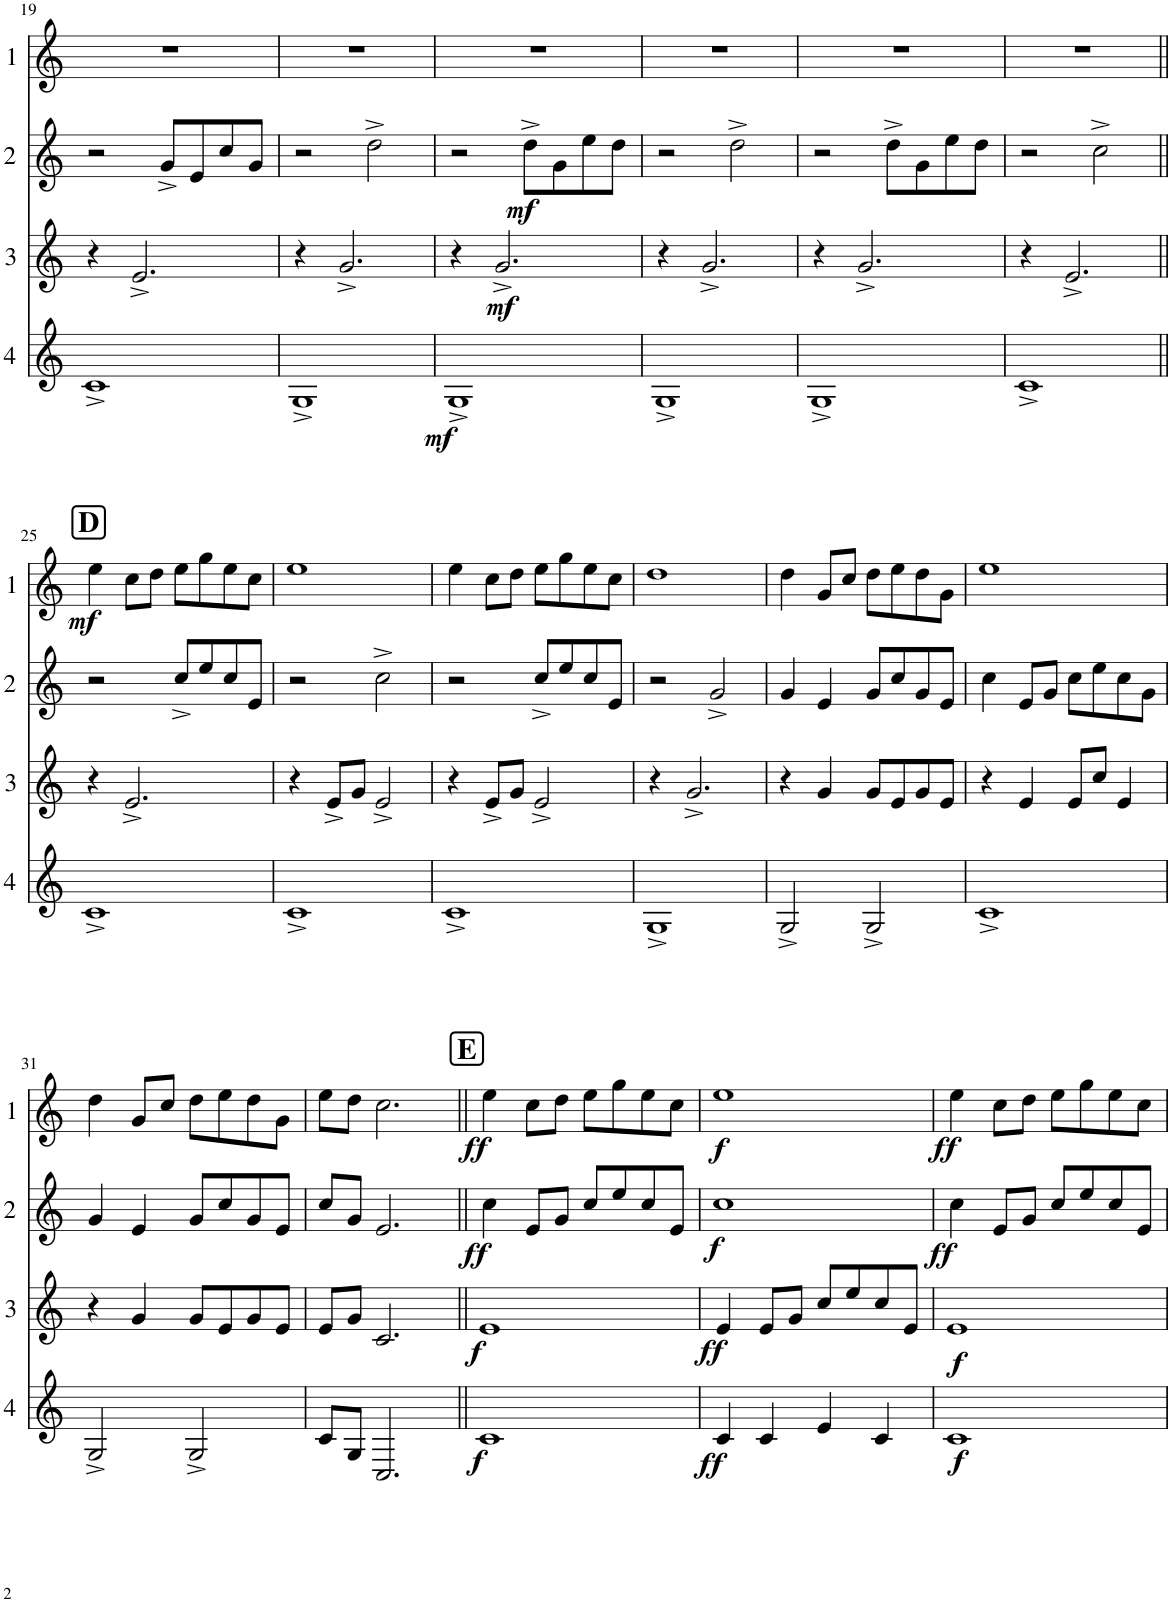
**kern	**dynam	**kern	**dynam	**kern	**dynam	**kern	**dynam
*part4	*part4	*part3	*part3	*part2	*part2	*part1	*part1
*staff4	*staff4	*staff3	*staff3	*staff2	*staff2	*staff1	*staff1
*I"Cor 4	*	*I"Cor 3	*	*I"Cor 2	*	*I"Cor 1	*
!!LO:PB:g=z
*clefG2	*	*clefG2	*	*clefG2	*	*clefG2	*
*Trd4c7	*	*Trd4c7	*	*Trd4c7	*	*Trd4c7	*
*k[]	*	*k[]	*	*k[]	*	*k[]	*
*M4/4	*	*M4/4	*	*M4/4	*	*M4/4	*
=19	=19	=19	=19	=19	=19	=19	=19
1c^	.	4r	.	2r	.	1r	.
.	.	2.e^/	.	.	.	.	.
.	.	.	.	8g^/L	.	.	.
.	.	.	.	8e/	.	.	.
.	.	.	.	8cc/	.	.	.
.	.	.	.	8g/J	.	.	.
=20	=20	=20	=20	=20	=20	=20	=20
1G^	.	4r	.	2r	.	1r	.
.	.	2.g^/	.	.	.	.	.
.	.	.	.	2dd^\	.	.	.
=21	=21	=21	=21	=21	=21	=21	=21
!	!LO:DY:b	!	!	!	!	!	!
1G^	mf	4r	.	2r	.	1r	.
!	!	!	!LO:DY:b	!	!	!	!
.	.	2.g^/	mf	.	.	.	.
!	!	!	!	!	!LO:DY:b	!	!
.	.	.	.	8dd^\L	mf	.	.
.	.	.	.	8g\	.	.	.
.	.	.	.	8ee\	.	.	.
.	.	.	.	8dd\J	.	.	.
=22	=22	=22	=22	=22	=22	=22	=22
1G^	.	4r	.	2r	.	1r	.
.	.	2.g^/	.	.	.	.	.
.	.	.	.	2dd^\	.	.	.
=23	=23	=23	=23	=23	=23	=23	=23
1G^	.	4r	.	2r	.	1r	.
.	.	2.g^/	.	.	.	.	.
.	.	.	.	8dd^\L	.	.	.
.	.	.	.	8g\	.	.	.
.	.	.	.	8ee\	.	.	.
.	.	.	.	8dd\J	.	.	.
=24	=24	=24	=24	=24	=24	=24	=24
1c^	.	4r	.	2r	.	1r	.
.	.	2.e^/	.	.	.	.	.
.	.	.	.	2cc^\	.	.	.
!!LO:LB:g=z
!!LO:REH:place=s1:a:B:cj:fs=14:t=D
=25||	=25||	=25||	=25||	=25||	=25||	=25||	=25||
!	!	!	!	!	!	!	!LO:DY:b
1c^	.	4r	.	2r	.	4ee\	mf
.	.	2.e^/	.	.	.	8cc\L	.
.	.	.	.	.	.	8dd\J	.
.	.	.	.	8cc^/L	.	8ee\L	.
.	.	.	.	8ee/	.	8gg\	.
.	.	.	.	8cc/	.	8ee\	.
.	.	.	.	8e/J	.	8cc\J	.
=26	=26	=26	=26	=26	=26	=26	=26
1c^	.	4r	.	2r	.	1ee	.
.	.	8e^/L	.	.	.	.	.
.	.	8g/J	.	.	.	.	.
.	.	2e^/	.	2cc^\	.	.	.
=27	=27	=27	=27	=27	=27	=27	=27
1c^	.	4r	.	2r	.	4ee\	.
.	.	8e^/L	.	.	.	8cc\L	.
.	.	8g/J	.	.	.	8dd\J	.
.	.	2e^/	.	8cc^/L	.	8ee\L	.
.	.	.	.	8ee/	.	8gg\	.
.	.	.	.	8cc/	.	8ee\	.
.	.	.	.	8e/J	.	8cc\J	.
=28	=28	=28	=28	=28	=28	=28	=28
1G^	.	4r	.	2r	.	1dd	.
.	.	2.g^/	.	.	.	.	.
.	.	.	.	2g^/	.	.	.
=29	=29	=29	=29	=29	=29	=29	=29
2G^/	.	4r	.	4g/	.	4dd\	.
.	.	4g/	.	4e/	.	8g/L	.
.	.	.	.	.	.	8cc/J	.
2G^/	.	8g/L	.	8g/L	.	8dd\L	.
.	.	8e/	.	8cc/	.	8ee\	.
.	.	8g/	.	8g/	.	8dd\	.
.	.	8e/J	.	8e/J	.	8g\J	.
=30	=30	=30	=30	=30	=30	=30	=30
1c^	.	4r	.	4cc\	.	1ee	.
.	.	4e/	.	8e/L	.	.	.
.	.	.	.	8g/J	.	.	.
.	.	8e/L	.	8cc\L	.	.	.
.	.	8cc/J	.	8ee\	.	.	.
.	.	4e/	.	8cc\	.	.	.
.	.	.	.	8g\J	.	.	.
!!LO:LB:g=z
=31	=31	=31	=31	=31	=31	=31	=31
2G^/	.	4r	.	4g/	.	4dd\	.
.	.	4g/	.	4e/	.	8g/L	.
.	.	.	.	.	.	8cc/J	.
2G^/	.	8g/L	.	8g/L	.	8dd\L	.
.	.	8e/	.	8cc/	.	8ee\	.
.	.	8g/	.	8g/	.	8dd\	.
.	.	8e/J	.	8e/J	.	8g\J	.
=32	=32	=32	=32	=32	=32	=32	=32
8c/L	.	8e/L	.	8cc/L	.	8ee\L	.
8G/J	.	8g/J	.	8g/J	.	8dd\J	.
2.C/	.	2.c/	.	2.e/	.	2.cc\	.
!!LO:REH:place=s1:a:B:cj:fs=14:t=E
=33||	=33||	=33||	=33||	=33||	=33||	=33||	=33||
!	!LO:DY:b	!	!LO:DY:b	!	!LO:DY:b	!	!LO:DY:b
1c	f	1e	f	4cc\	ff	4ee\	ff
.	.	.	.	8e/L	.	8cc\L	.
.	.	.	.	8g/J	.	8dd\J	.
.	.	.	.	8cc/L	.	8ee\L	.
.	.	.	.	8ee/	.	8gg\	.
.	.	.	.	8cc/	.	8ee\	.
.	.	.	.	8e/J	.	8cc\J	.
=34	=34	=34	=34	=34	=34	=34	=34
!	!LO:DY:b	!	!LO:DY:b	!	!LO:DY:b	!	!LO:DY:b
4c/	ff	4e/	ff	1cc	f	1ee	f
4c/	.	8e/L	.	.	.	.	.
.	.	8g/J	.	.	.	.	.
4e/	.	8cc/L	.	.	.	.	.
.	.	8ee/	.	.	.	.	.
4c/	.	8cc/	.	.	.	.	.
.	.	8e/J	.	.	.	.	.
=35	=35	=35	=35	=35	=35	=35	=35
!	!LO:DY:b	!	!LO:DY:b	!	!LO:DY:b	!	!LO:DY:b
1c	f	1e	f	4cc\	ff	4ee\	ff
.	.	.	.	8e/L	.	8cc\L	.
.	.	.	.	8g/J	.	8dd\J	.
.	.	.	.	8cc/L	.	8ee\L	.
.	.	.	.	8ee/	.	8gg\	.
.	.	.	.	8cc/	.	8ee\	.
.	.	.	.	8e/J	.	8cc\J	.
=	=	=	=	=	=	=	=
*-	*-	*-	*-	*-	*-	*-	*-
